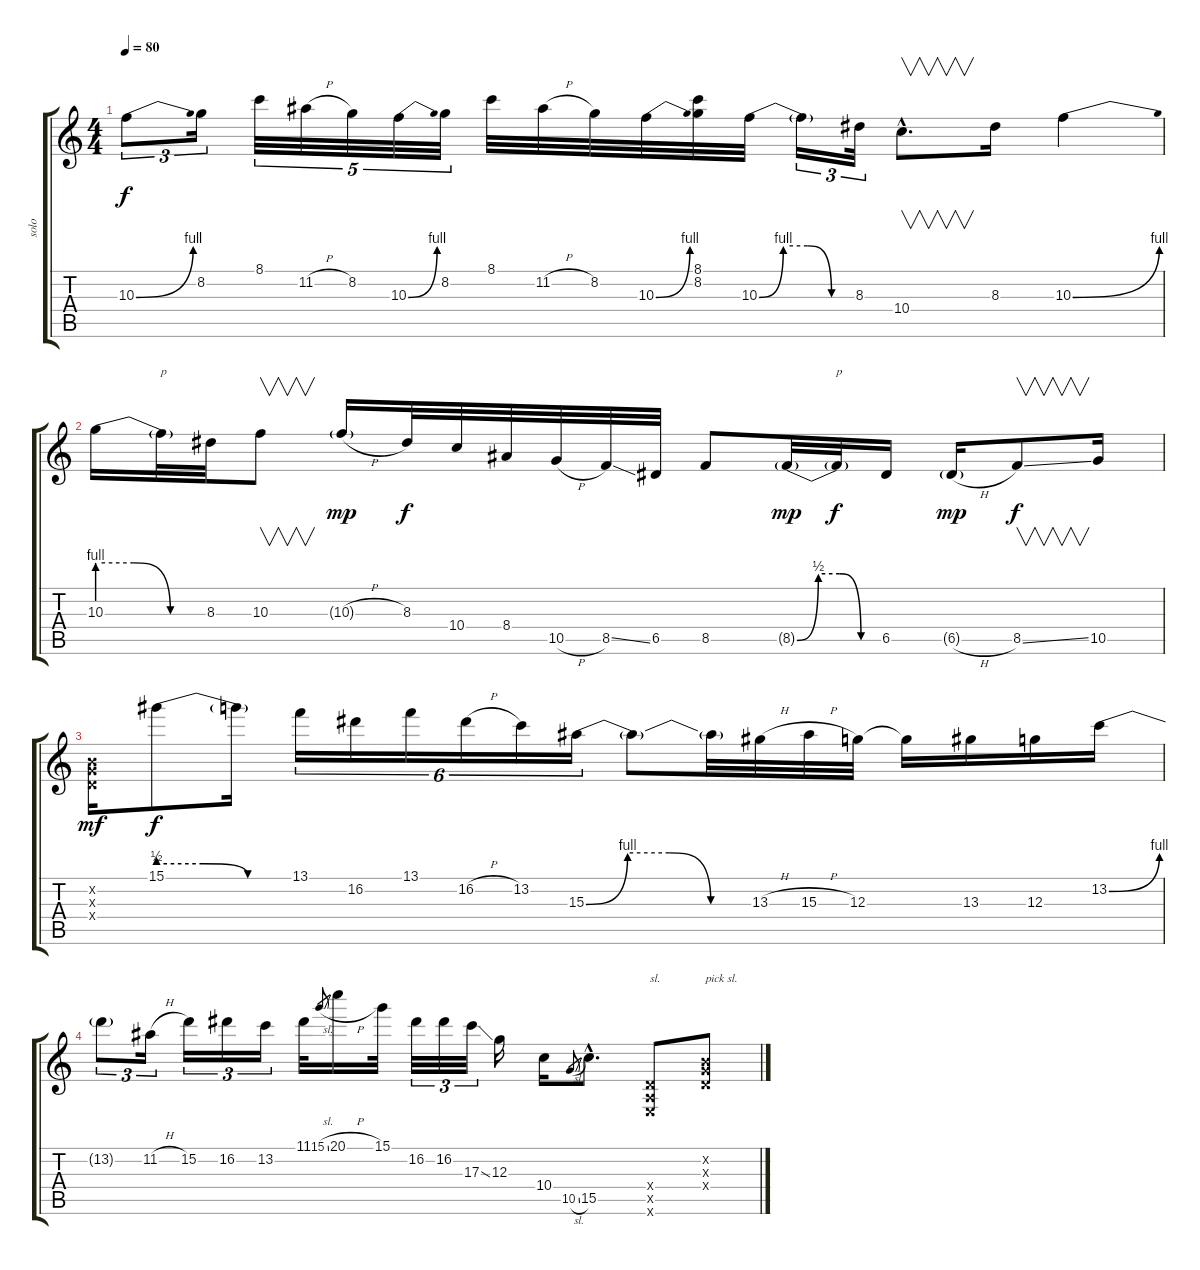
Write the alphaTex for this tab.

\track ("solo" "solo") {instrument distortionguitar}
\staff {score tabs}
\tuning (E4 B3 G3 D3 A2 E2) {hide}
\ts (4 4)
\tempo 80
\clef g2
\ks c
10.3{be (bend 0 0 60 4)}.8{tu (3 2) dy f instrument distortionguitar} 8.2.16{tu (3 2)} 8.1.32{tu (5 4)} 11.2{h}.32{tu (5 4)} 8.2.32{tu (5 4)} 10.3{be (bend 0 0 60 4)}.32{tu (5 4)} 8.2.32{tu (5 4)} 8.1.32 11.2{h}.32 8.2.32 10.3{be (bend 0 0 60 4)}.32 (8.1 8.2).32 10.3{be (custom 0 0 15 4 30 4 45 0 60 0)}.32 10.3{t}.16{tu (3 2)} 8.3.32{tu (3 2)} 10.4{hac}.8{v d} 8.3.16 10.3{be (bend 0 0 60 4)}.4 |
10.3{be (custom 0 4 20 4 40 0 60 0)}.16 10.3{t}.32{txt "p"} 8.3.32 10.3.8{v} 10.3{h g}.16{dy mp} 8.3.32{dy f} 10.4.32 8.4.32 10.5{h}.32 8.5{ss}.32 6.5.32 8.5.8 8.5{be (custom 0 0 15 2 30 2 45 0 60 0) g}.32{dy mp} 8.5{t}.32{txt "p" dy f} 6.5.16 6.5{h g}.16{dy mp} 8.5{ss}.8{v dy f} 10.5.16 |
(0.2{x} 0.3{x} 0.4{x}).16{dy mf} 15.1{be (custom 0 2 20 2 40 0 60 0)}.8{dy f} 15.1{t}.16 13.1.16{tu (6 4)} 16.2.16{tu (6 4)} 13.1.16{tu (6 4)} 16.2{h}.16{tu (6 4)} 13.2.16{tu (6 4)} 15.3{be (custom 0 0 15 4 30 4 45 0 60 0)}.16{tu (6 4)} 15.3{t}.8 15.3{t}.32 13.3{h}.32 15.3{h}.32 12.3.32 12.3{t}.16 13.3.16 12.3.16 13.2{be (bend 0 0 60 4)}.16 |
13.2{t}.8{tu (3 2)} 11.2{h}.16{tu (3 2)} 15.2.16{tu (3 2)} 16.2.16{tu (3 2)} 13.2.16{tu (3 2)} 11.1.32 15.1{sl}.8{gr} 20.1{h}.16 15.1.32 16.2.32{tu (3 2)} 16.2.32{tu (3 2)} 17.3{ss}.32{tu (3 2)} 12.3.16 10.4.16 10.5{sl}.8{gr} 15.5{hac}.8{d} (0.4{x} 0.5{x} 0.6{x}).8{txt "sl." instrument guitarfretnoise} (0.2{x} 0.3{x} 0.4{x}).8{txt "pick sl."}
